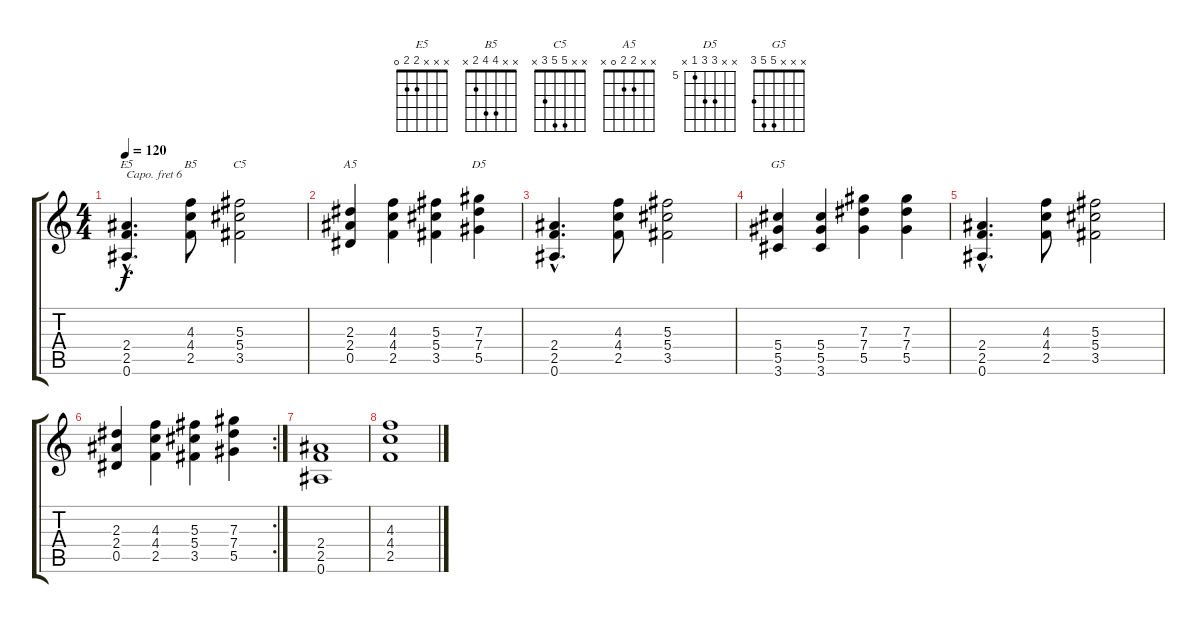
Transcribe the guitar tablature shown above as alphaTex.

\track "" {instrument distortionguitar}
\staff {score tabs}
\capo 6
\tuning (E4 B3 G3 D3 A2 E2) {hide}
\chord ("E5" x x x 2 2 0)
\chord ("B5" x x 4 4 2 x)
\chord ("C5" x x 5 5 3 x)
\chord ("A5" x x 2 2 0 x)
\chord ("D5" x x 7 7 5 x) {firstfret 5}
\chord ("G5" x x x 5 5 3)
\ts (4 4)
\tempo 120
\clef g2
\ks c
(2.4{hac} 2.5{hac} 0.6{hac}).4{d ch "E5" dy f} (4.3 4.4 2.5).8{ch "B5"} (5.3 5.4 3.5).2{ch "C5"} |
(2.3 2.4 0.5).4{ch "A5"} (4.3 4.4 2.5).4 (5.3 5.4 3.5).4 (7.3 7.4 5.5).4{ch "D5"} |
(2.4{hac} 2.5{hac} 0.6{hac}).4{d} (4.3 4.4 2.5).8 (5.3 5.4 3.5).2 |
(5.4 5.5 3.6).4{ch "G5"} (5.4 5.5 3.6).4 (7.3 7.4 5.5).4 (7.3 7.4 5.5).4 |
(2.4{hac} 2.5{hac} 0.6{hac}).4{d} (4.3 4.4 2.5).8 (5.3 5.4 3.5).2 |
\rc 2
(2.3 2.4 0.5).4 (4.3 4.4 2.5).4 (5.3 5.4 3.5).4 (7.3 7.4 5.5).4 |
(2.4 2.5 0.6).1 |
(4.3 4.4 2.5).1
